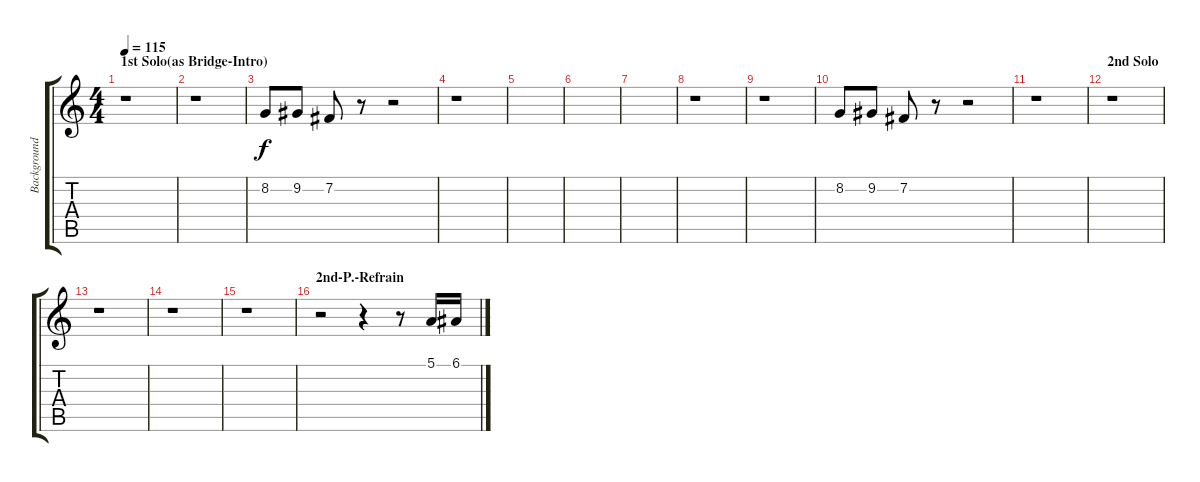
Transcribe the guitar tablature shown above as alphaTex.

\track ("Background 1" "Background") {instrument fx1rain}
\staff {score tabs}
\tuning (E4 B3 G3 D3 A2 E2) {hide}
\ts (4 4)
\section ("" "1st Solo(as Bridge-Intro)")
\tempo 115
\clef g2
\ks c
r.1{dy f} |
r.1 |
8.2.8{volume 6 balance 0} 9.2.8{balance 8} 7.2.8{balance 16} r.8 r.2 |
r.1 |
|
|
|
r.1 |
r.1 |
8.2.8{balance 0} 9.2.8{balance 8} 7.2.8{balance 16} r.8 r.2 |
r.1 |
\section ("" "2nd Solo")
r.1 |
r.1 |
r.1 |
r.1 |
\section ("" "2nd-P.-Refrain")
r.2{volume 11} r.4 r.8 5.1.16 6.1.16
